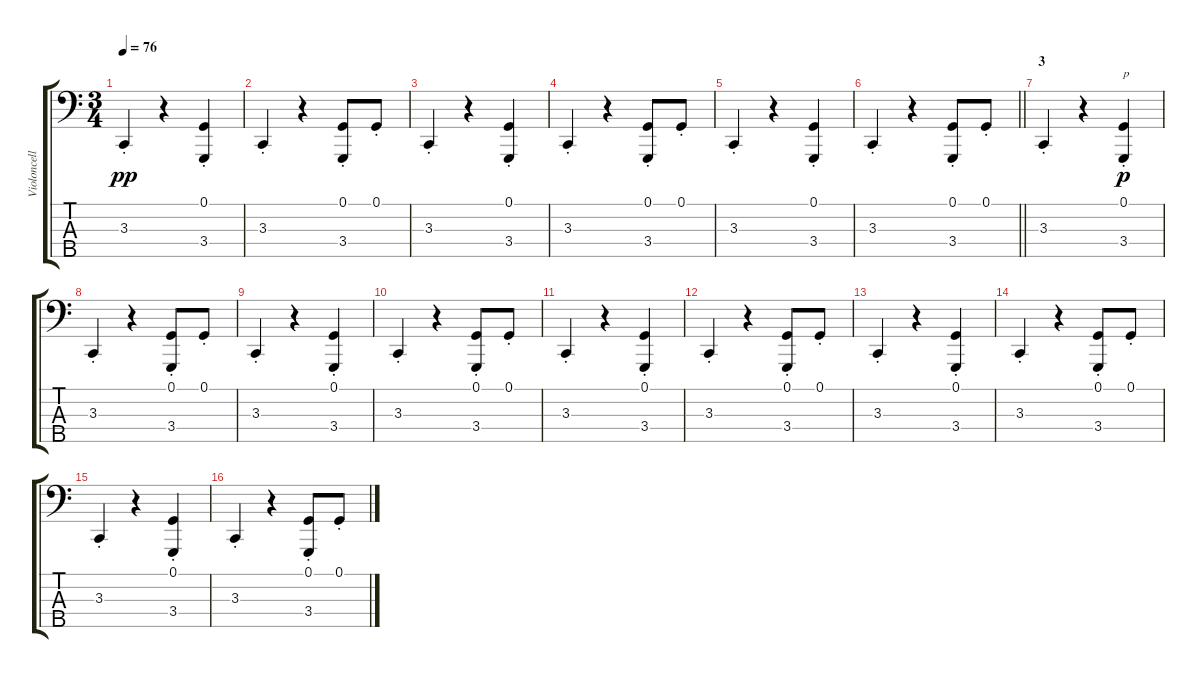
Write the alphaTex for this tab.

\track ("Violoncelles" "Violoncell") {instrument cello}
\staff {score tabs}
\tuning (G2 D2 A1 E1 B0) {hide}
\ts (3 4)
\tempo 76
\clef f4
\ks c
3.3{st}.4{dy pp} r.4 (0.1{st} 3.4{st}).4 |
3.3{st}.4 r.4 (0.1{st} 3.4{st}).8 0.1{st}.8 |
3.3{st}.4 r.4 (0.1{st} 3.4{st}).4 |
3.3{st}.4 r.4 (0.1{st} 3.4{st}).8 0.1{st}.8 |
3.3{st}.4 r.4 (0.1{st} 3.4{st}).4 |
\barLineRight lightlight
3.3{st}.4 r.4 (0.1{st} 3.4{st}).8 0.1{st}.8 |
\section ("" "3")
3.3{st}.4 r.4 (0.1{st} 3.4{st}).4{txt "p" dy p} |
3.3{st}.4 r.4 (0.1{st} 3.4{st}).8 0.1{st}.8 |
3.3{st}.4 r.4 (0.1{st} 3.4{st}).4 |
3.3{st}.4 r.4 (0.1{st} 3.4{st}).8 0.1{st}.8 |
3.3{st}.4 r.4 (0.1{st} 3.4{st}).4 |
3.3{st}.4 r.4 (0.1{st} 3.4{st}).8 0.1{st}.8 |
3.3{st}.4 r.4 (0.1{st} 3.4{st}).4 |
3.3{st}.4 r.4 (0.1{st} 3.4{st}).8 0.1{st}.8 |
3.3{st}.4 r.4 (0.1{st} 3.4{st}).4 |
3.3{st}.4 r.4 (0.1{st} 3.4{st}).8 0.1{st}.8
